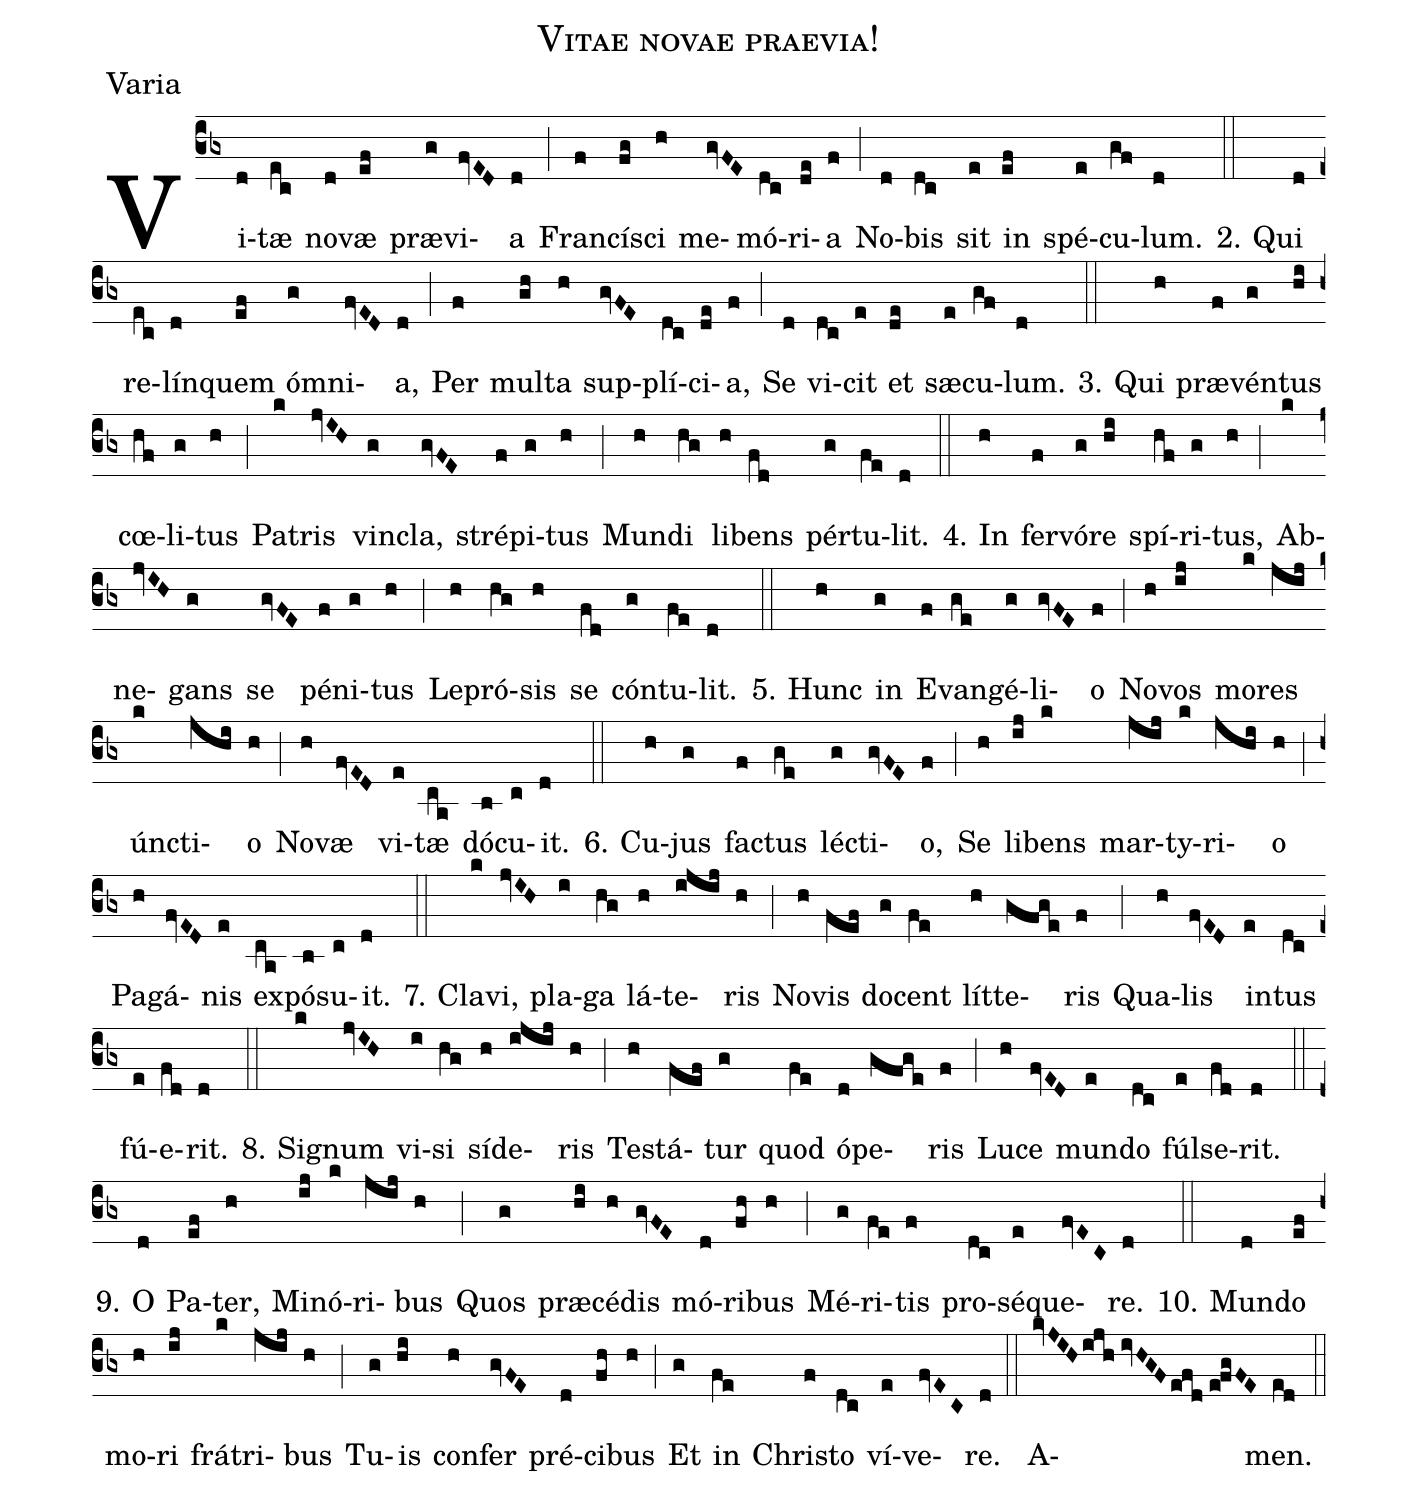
name:Vitae novae praevia!;
office-part:Varia;
%%
(cb3)Vi(d)tæ(ec) no(d)væ(ef) præ(g)vi(fvED)a(d) (;) Fran(f)cí(fg)sci(h) me(gvFE)mó(dc)ri(de)a(f) (;) No(d)bis(dc) sit(e) in(ef) spé(e)cu(gf)lum.(d) (::) 2. Qui(d) re(ec)lín(d)quem(ef) óm(g)ni(fvED)a,(d) (;) Per(f) mul(gh)ta(h) sup(gvFE)plí(dc)ci(de)a,(f) (;) Se(d) vi(dc)cit(e) et(de) sæ(e)cu(gf)lum.(d) (::) 3. Qui(h) præ(f)vén(g)tus(hi) cœ(hf)li(g)tus(h) (;) Pa(k)tris(jvIH) vin(g)cla,(gvFE) stré(f)pi(g)tus(h) (;) Mun(h)di(hg) li(h)bens(fd) pér(g)tu(fe)lit.(d) (::) 4. In(h) fer(f)vó(g)re(hi) spí(hf)ri(g)tus,(h) (;) Ab(k)ne(jvIH)gans(g) se(gvFE) pé(f)ni(g)tus(h) (;) Le(h)pró(hg)sis(h) se(fd) cón(g)tu(fe)lit.(d) (::) 5. Hunc(h) in(g) E(f)van(ge)gé(g)li(gvFE)o(f) (;) No(h)vos(ij) mo(k)res(jij) ún(k)cti(jhi)o(h) (;) No(h)væ(fvED) vi(e)tæ(ca) dó(b)cu(c)it.(d) (::) 6. Cu(h)jus(g) fa(f)ctus(ge) lé(g)cti(gvFE)o,(f) (;) Se(h) li(ij)bens(k) mar(jij)ty(k)ri(jhi)o(h) (;) Pa(h)gá(fvED)nis(e) ex(ca)pó(b)su(c)it.(d) (::) 7. Cla(k)vi,(jvIH) pla(i)ga(hg) lá(h)te(ijij)ris(h) (;) No(h)vis(fef) do(g)cent(fe) lít(h)te(gfge)ris(f) (;) Qua(h)lis(fvED) in(e)tus(dc) fú(e)e(fd)rit.(d) (::) 8. Si(k)gnum(jvIH) vi(i)si(hg) sí(h)de(ijij)ris(h) (;) Te(h)stá(fef)tur(g) quod(fe) ó(d)pe(gfge)ris(f) (;) Lu(h)ce(fvED) mun(e)do(dc) fúl(e)se(fd)rit.(d) (::) 9. O(d) Pa(ef)ter,(h) Mi(ij)nó(k)ri(jij)bus(h) (;) Quos(g) præ(hi)cé(h)dis(gvFE) mó(d)ri(fh)bus(h) (;) Mé(g)ri(fe)tis(f) pro(dc)sé(e)que(fvEC)re.(d) (::) 10. Mun(d)do(ef) mo(h)ri(ij) frá(k)tri(jij)bus(h) (;) Tu(g)is(hi) con(h)fer(gvFE) pré(d)ci(fh)bus(h) (;) Et(g) in(fe) Chri(f)sto(dc) ví(e)ve(fvEC)re.(d) (::) A(kvJIHijh///ivHGFefd///e!fgFE)men.(ed) (::)
